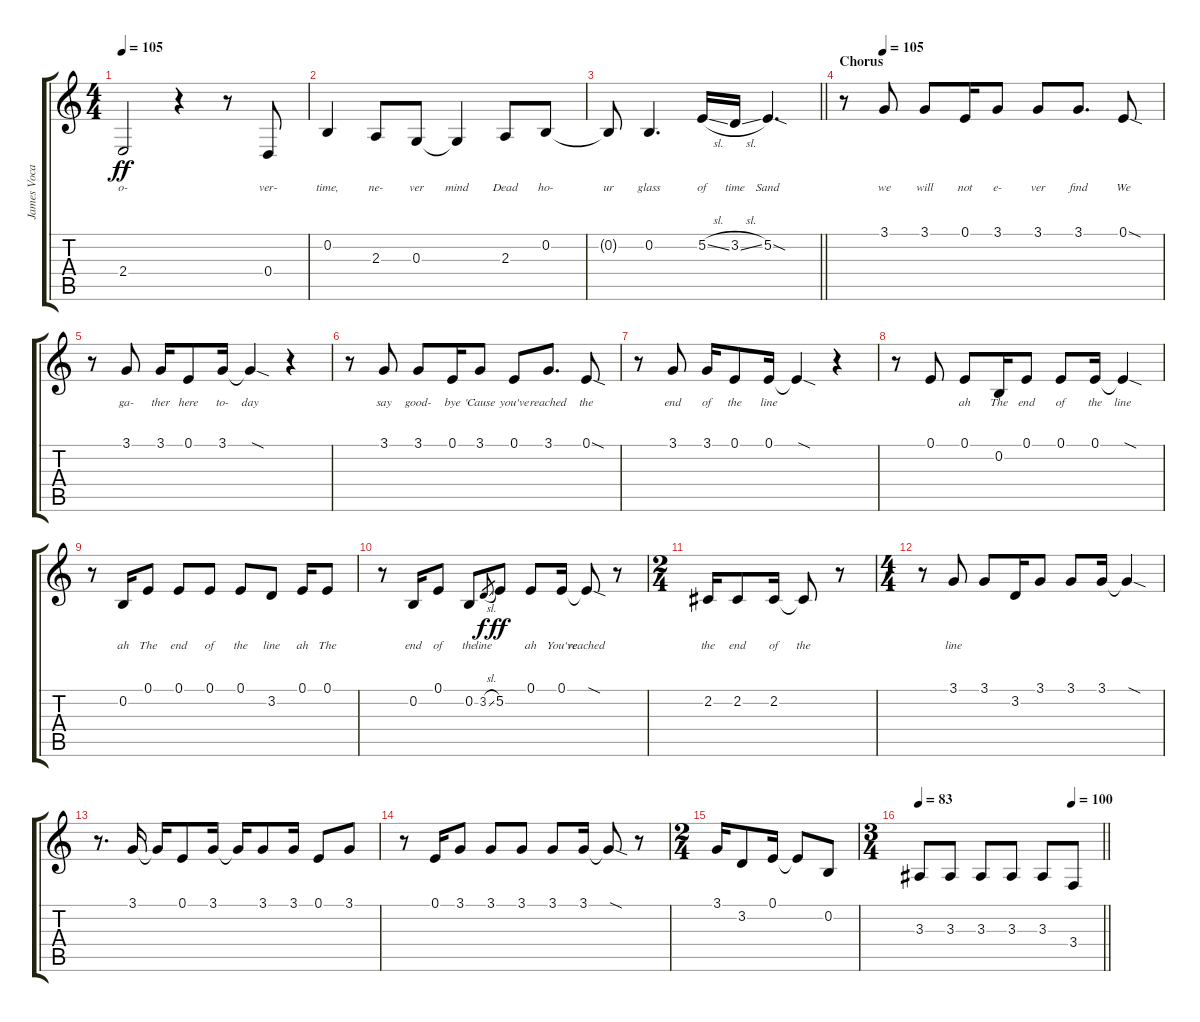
\track ("James Vocal" "James Voca") {instrument altosax}
\staff {score tabs}
\tuning (E4 B3 G3 D3 A2 E2) {hide}
\ts (4 4)
\tempo 105
\clef g2
\ks c
2.4{t}.2{lyrics (0 "o-") lyrics (1 "") lyrics (2 "") lyrics (3 "") lyrics (4 "") dy ff} r.4 r.8 0.4.8{lyrics (0 "ver-") lyrics (1 "") lyrics (2 "") lyrics (3 "") lyrics (4 "")} |
0.2.4{lyrics (0 "time,") lyrics (1 "") lyrics (2 "") lyrics (3 "") lyrics (4 "")} 2.3.8{lyrics (0 "ne-") lyrics (1 "") lyrics (2 "") lyrics (3 "") lyrics (4 "")} 0.3.8{lyrics (0 "ver") lyrics (1 "") lyrics (2 "") lyrics (3 "") lyrics (4 "")} 0.3{t}.4{lyrics (0 "mind") lyrics (1 "") lyrics (2 "") lyrics (3 "") lyrics (4 "")} 2.3.8{lyrics (0 "Dead") lyrics (1 "") lyrics (2 "") lyrics (3 "") lyrics (4 "")} 0.2.8{lyrics (0 "ho-") lyrics (1 "") lyrics (2 "") lyrics (3 "") lyrics (4 "")} |
\barLineRight lightlight
0.2{t}.8{lyrics (0 "ur") lyrics (1 "") lyrics (2 "") lyrics (3 "") lyrics (4 "")} 0.2.4{d lyrics (0 "glass") lyrics (1 "") lyrics (2 "") lyrics (3 "") lyrics (4 "")} 5.2{sl}.16{lyrics (0 "of") lyrics (1 "") lyrics (2 "") lyrics (3 "") lyrics (4 "")} 3.2{sl}.16{lyrics (0 "time") lyrics (1 "") lyrics (2 "") lyrics (3 "") lyrics (4 "")} 5.2{sod}.4{d lyrics (0 "Sand") lyrics (1 "") lyrics (2 "") lyrics (3 "") lyrics (4 "")} |
\section ("" "Chorus")
\tempo (105 0.125)
r.8 3.1.8{lyrics (0 "we") lyrics (1 "") lyrics (2 "") lyrics (3 "") lyrics (4 "")} 3.1.8{lyrics (0 "will") lyrics (1 "") lyrics (2 "") lyrics (3 "") lyrics (4 "")} 0.1.16{lyrics (0 "not") lyrics (1 "") lyrics (2 "") lyrics (3 "") lyrics (4 "")} 3.1.8{lyrics (0 "e-") lyrics (1 "") lyrics (2 "") lyrics (3 "") lyrics (4 "")} 3.1.8{lyrics (0 "ver") lyrics (1 "") lyrics (2 "") lyrics (3 "") lyrics (4 "")} 3.1.8{d lyrics (0 "find") lyrics (1 "") lyrics (2 "") lyrics (3 "") lyrics (4 "")} 0.1{sod}.8{lyrics (0 "We") lyrics (1 "") lyrics (2 "") lyrics (3 "") lyrics (4 "")} |
r.8 3.1.8{lyrics (0 "ga-") lyrics (1 "") lyrics (2 "") lyrics (3 "") lyrics (4 "")} 3.1.16{lyrics (0 "ther") lyrics (1 "") lyrics (2 "") lyrics (3 "") lyrics (4 "")} 0.1.8{lyrics (0 "here") lyrics (1 "") lyrics (2 "") lyrics (3 "") lyrics (4 "")} 3.1.16{lyrics (0 "to-") lyrics (1 "") lyrics (2 "") lyrics (3 "") lyrics (4 "")} 3.1{sod t}.4{lyrics (0 "day") lyrics (1 "") lyrics (2 "") lyrics (3 "") lyrics (4 "")} r.4 |
r.8 3.1.8{lyrics (0 "say") lyrics (1 "") lyrics (2 "") lyrics (3 "") lyrics (4 "")} 3.1.8{lyrics (0 "good-") lyrics (1 "") lyrics (2 "") lyrics (3 "") lyrics (4 "")} 0.1.16{lyrics (0 "bye") lyrics (1 "") lyrics (2 "") lyrics (3 "") lyrics (4 "")} 3.1.8{lyrics (0 "'Cause") lyrics (1 "") lyrics (2 "") lyrics (3 "") lyrics (4 "")} 0.1.8{lyrics (0 "you've") lyrics (1 "") lyrics (2 "") lyrics (3 "") lyrics (4 "")} 3.1.8{d lyrics (0 "reached") lyrics (1 "") lyrics (2 "") lyrics (3 "") lyrics (4 "")} 0.1{sod}.8{lyrics (0 "the") lyrics (1 "") lyrics (2 "") lyrics (3 "") lyrics (4 "")} |
r.8 3.1.8{lyrics (0 "end") lyrics (1 "") lyrics (2 "") lyrics (3 "") lyrics (4 "")} 3.1.16{lyrics (0 "of") lyrics (1 "") lyrics (2 "") lyrics (3 "") lyrics (4 "")} 0.1.8{lyrics (0 "the") lyrics (1 "") lyrics (2 "") lyrics (3 "") lyrics (4 "")} 0.1.16{lyrics (0 "line") lyrics (1 "") lyrics (2 "") lyrics (3 "") lyrics (4 "")} 0.1{sod t}.4{lyrics (0 "") lyrics (1 "") lyrics (2 "") lyrics (3 "") lyrics (4 "")} r.4 |
r.8 0.1.8{lyrics (0 "") lyrics (1 "") lyrics (2 "") lyrics (3 "") lyrics (4 "")} 0.1.8{lyrics (0 "ah") lyrics (1 "") lyrics (2 "") lyrics (3 "") lyrics (4 "")} 0.2.16{lyrics (0 "The") lyrics (1 "") lyrics (2 "") lyrics (3 "") lyrics (4 "")} 0.1.8{lyrics (0 "end") lyrics (1 "") lyrics (2 "") lyrics (3 "") lyrics (4 "")} 0.1.8{lyrics (0 "of") lyrics (1 "") lyrics (2 "") lyrics (3 "") lyrics (4 "")} 0.1.16{lyrics (0 "the") lyrics (1 "") lyrics (2 "") lyrics (3 "") lyrics (4 "")} 0.1{sod t}.4{lyrics (0 "line") lyrics (1 "") lyrics (2 "") lyrics (3 "") lyrics (4 "")} |
r.8 0.2.16{lyrics (0 "ah") lyrics (1 "") lyrics (2 "") lyrics (3 "") lyrics (4 "")} 0.1.8{lyrics (0 "The") lyrics (1 "") lyrics (2 "") lyrics (3 "") lyrics (4 "")} 0.1.8{lyrics (0 "end") lyrics (1 "") lyrics (2 "") lyrics (3 "") lyrics (4 "")} 0.1.8{lyrics (0 "of") lyrics (1 "") lyrics (2 "") lyrics (3 "") lyrics (4 "")} 0.1.8{lyrics (0 "the") lyrics (1 "") lyrics (2 "") lyrics (3 "") lyrics (4 "")} 3.2.8{lyrics (0 "line") lyrics (1 "") lyrics (2 "") lyrics (3 "") lyrics (4 "")} 0.1.16{lyrics (0 "ah") lyrics (1 "") lyrics (2 "") lyrics (3 "") lyrics (4 "")} 0.1.8{lyrics (0 "The") lyrics (1 "") lyrics (2 "") lyrics (3 "") lyrics (4 "")} |
r.8 0.2.16{lyrics (0 "end") lyrics (1 "") lyrics (2 "") lyrics (3 "") lyrics (4 "")} 0.1.8{lyrics (0 "of") lyrics (1 "") lyrics (2 "") lyrics (3 "") lyrics (4 "")} 0.2.8{lyrics (0 "the") lyrics (1 "") lyrics (2 "") lyrics (3 "") lyrics (4 "")} 3.2{sl}.8{lyrics (0 "line") lyrics (1 "") lyrics (2 "") lyrics (3 "") lyrics (4 "") gr dy f} 5.2.8{lyrics (0 "") lyrics (1 "") lyrics (2 "") lyrics (3 "") lyrics (4 "") dy ff} 0.1.8{lyrics (0 "ah") lyrics (1 "") lyrics (2 "") lyrics (3 "") lyrics (4 "")} 0.1.16{lyrics (0 "You've") lyrics (1 "") lyrics (2 "") lyrics (3 "") lyrics (4 "")} 0.1{sod t}.8{lyrics (0 "reached") lyrics (1 "") lyrics (2 "") lyrics (3 "") lyrics (4 "")} r.8 |
\ts (2 4)
2.2.16{lyrics (0 "the") lyrics (1 "") lyrics (2 "") lyrics (3 "") lyrics (4 "")} 2.2.8{lyrics (0 "end") lyrics (1 "") lyrics (2 "") lyrics (3 "") lyrics (4 "")} 2.2.16{lyrics (0 "of") lyrics (1 "") lyrics (2 "") lyrics (3 "") lyrics (4 "")} 2.2{t}.8{lyrics (0 "the") lyrics (1 "") lyrics (2 "") lyrics (3 "") lyrics (4 "")} r.8 |
\ts (4 4)
r.8 3.1.8{lyrics (0 "line") lyrics (1 "") lyrics (2 "") lyrics (3 "") lyrics (4 "")} 3.1.8 3.2.16 3.1.8 3.1.8 3.1.16 3.1{sod t}.4 |
r.8{d} 3.1.16 3.1{t}.16 0.1.8 3.1.16 3.1{t}.16 3.1.8 3.1.16 0.1.8 3.1.8 |
r.8 0.1.16 3.1.8 3.1.8 3.1.8 3.1.8 3.1.16 3.1{sod t}.8 r.8 |
\ts (2 4)
3.1.16 3.2.8 0.1.16 0.1{t}.8 0.2.8 |
\ts (3 4)
\tempo 83
\tempo (100 0.8333333333333334)
\barLineRight lightlight
3.3.8 3.3.8 3.3.8 3.3.8 3.3.8 3.4.8
